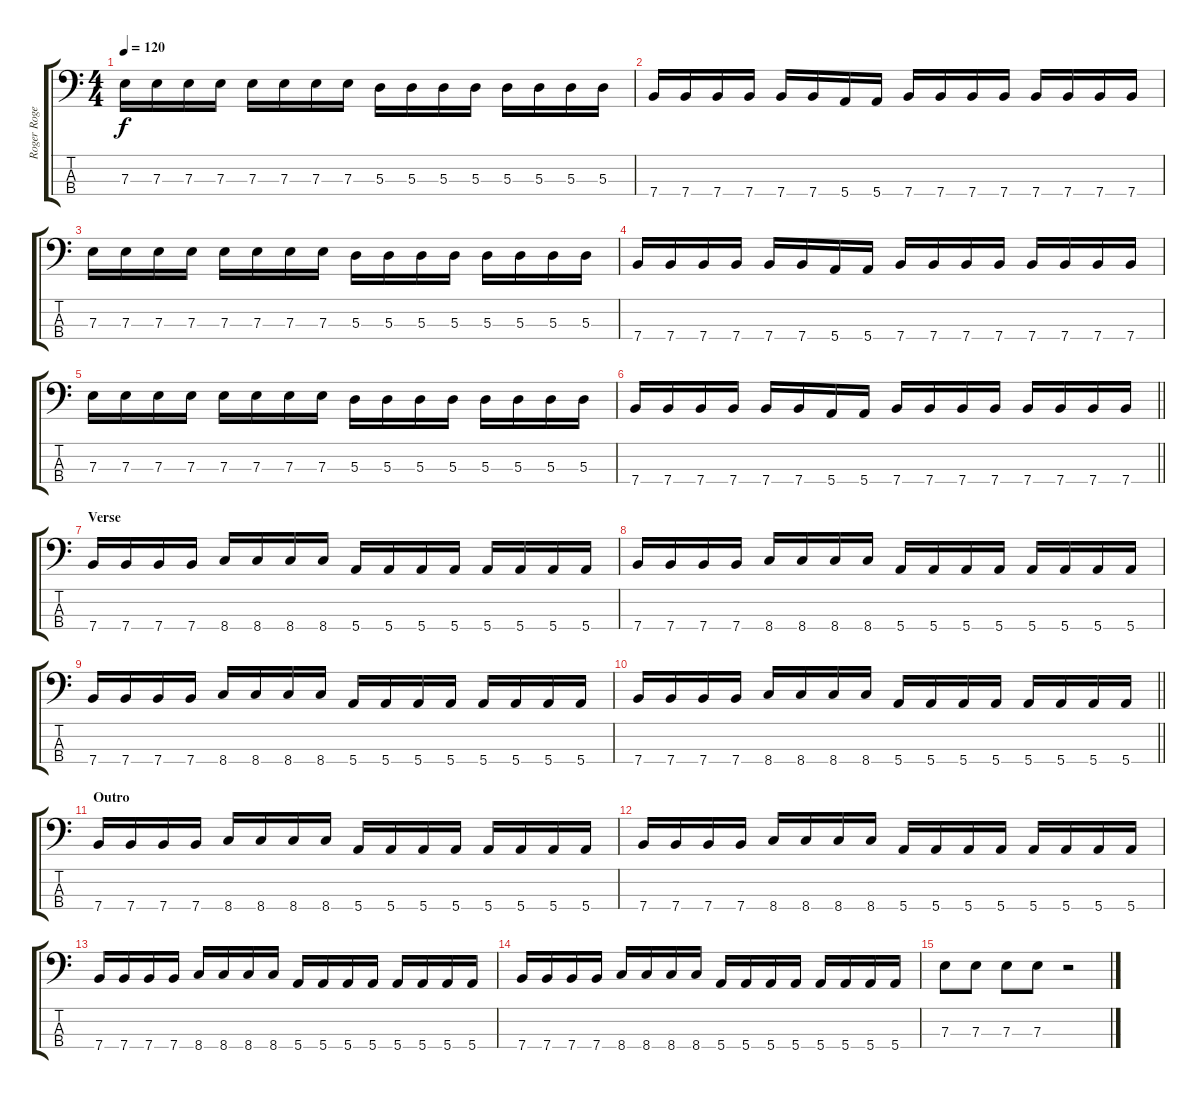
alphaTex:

\track ("Roger Rogerson" "Roger Roge") {instrument electricbasspick}
\staff {score tabs}
\tuning (G2 D2 A1 E1) {hide}
\ts (4 4)
\tempo 120
\clef f4
\ks c
7.3.16{dy f} 7.3.16 7.3.16 7.3.16 7.3.16 7.3.16 7.3.16 7.3.16 5.3.16 5.3.16 5.3.16 5.3.16 5.3.16 5.3.16 5.3.16 5.3.16 |
7.4.16 7.4.16 7.4.16 7.4.16 7.4.16 7.4.16 5.4.16 5.4.16 7.4.16 7.4.16 7.4.16 7.4.16 7.4.16 7.4.16 7.4.16 7.4.16 |
7.3.16 7.3.16 7.3.16 7.3.16 7.3.16 7.3.16 7.3.16 7.3.16 5.3.16 5.3.16 5.3.16 5.3.16 5.3.16 5.3.16 5.3.16 5.3.16 |
7.4.16 7.4.16 7.4.16 7.4.16 7.4.16 7.4.16 5.4.16 5.4.16 7.4.16 7.4.16 7.4.16 7.4.16 7.4.16 7.4.16 7.4.16 7.4.16 |
7.3.16 7.3.16 7.3.16 7.3.16 7.3.16 7.3.16 7.3.16 7.3.16 5.3.16 5.3.16 5.3.16 5.3.16 5.3.16 5.3.16 5.3.16 5.3.16 |
\barLineRight lightlight
7.4.16 7.4.16 7.4.16 7.4.16 7.4.16 7.4.16 5.4.16 5.4.16 7.4.16 7.4.16 7.4.16 7.4.16 7.4.16 7.4.16 7.4.16 7.4.16 |
\section ("" "Verse")
7.4.16 7.4.16 7.4.16 7.4.16 8.4.16 8.4.16 8.4.16 8.4.16 5.4.16 5.4.16 5.4.16 5.4.16 5.4.16 5.4.16 5.4.16 5.4.16 |
7.4.16 7.4.16 7.4.16 7.4.16 8.4.16 8.4.16 8.4.16 8.4.16 5.4.16 5.4.16 5.4.16 5.4.16 5.4.16 5.4.16 5.4.16 5.4.16 |
7.4.16 7.4.16 7.4.16 7.4.16 8.4.16 8.4.16 8.4.16 8.4.16 5.4.16 5.4.16 5.4.16 5.4.16 5.4.16 5.4.16 5.4.16 5.4.16 |
\barLineRight lightlight
7.4.16 7.4.16 7.4.16 7.4.16 8.4.16 8.4.16 8.4.16 8.4.16 5.4.16 5.4.16 5.4.16 5.4.16 5.4.16 5.4.16 5.4.16 5.4.16 |
\section ("" "Outro")
7.4.16 7.4.16 7.4.16 7.4.16 8.4.16 8.4.16 8.4.16 8.4.16 5.4.16 5.4.16 5.4.16 5.4.16 5.4.16 5.4.16 5.4.16 5.4.16 |
7.4.16 7.4.16 7.4.16 7.4.16 8.4.16 8.4.16 8.4.16 8.4.16 5.4.16 5.4.16 5.4.16 5.4.16 5.4.16 5.4.16 5.4.16 5.4.16 |
7.4.16 7.4.16 7.4.16 7.4.16 8.4.16 8.4.16 8.4.16 8.4.16 5.4.16 5.4.16 5.4.16 5.4.16 5.4.16 5.4.16 5.4.16 5.4.16 |
7.4.16 7.4.16 7.4.16 7.4.16 8.4.16 8.4.16 8.4.16 8.4.16 5.4.16 5.4.16 5.4.16 5.4.16 5.4.16 5.4.16 5.4.16 5.4.16 |
7.3.8 7.3.8 7.3.8 7.3.8 r.2
